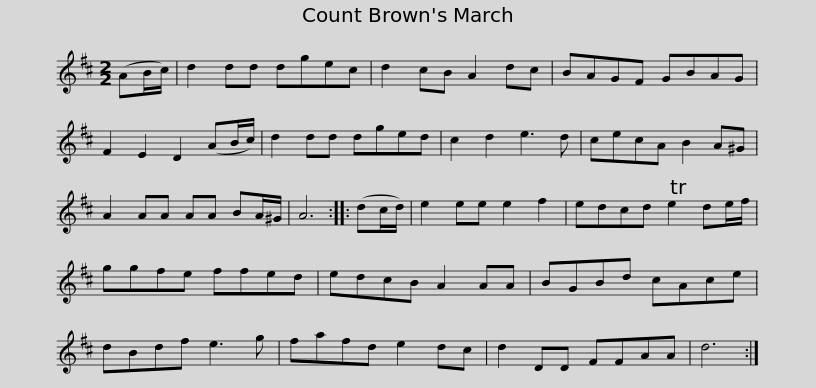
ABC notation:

X:1
L:1/8
M:2/2
I:linebreak $
K:D
V:1 treble
V:1
 (AB/c/) | d2 dd dgec | d2 cB A2 dc | BAGF GBAG | F2 E2 D2 (AB/c/) | %5
 d2 dd dged | c2 d2 e3 d |$ cecA B2 A^G | A2 AA AA BA/^G/ | A6 :: %10
 (dc/d/) | e2 ee e2 f2 | edcd Te2 de/f/ | ggfe ffed |$ edcB A2 AA | %15
 BGBd cAce | dBdf e3 g | fafd e2 dc | d2 DD FFAA | d6 :| %20
